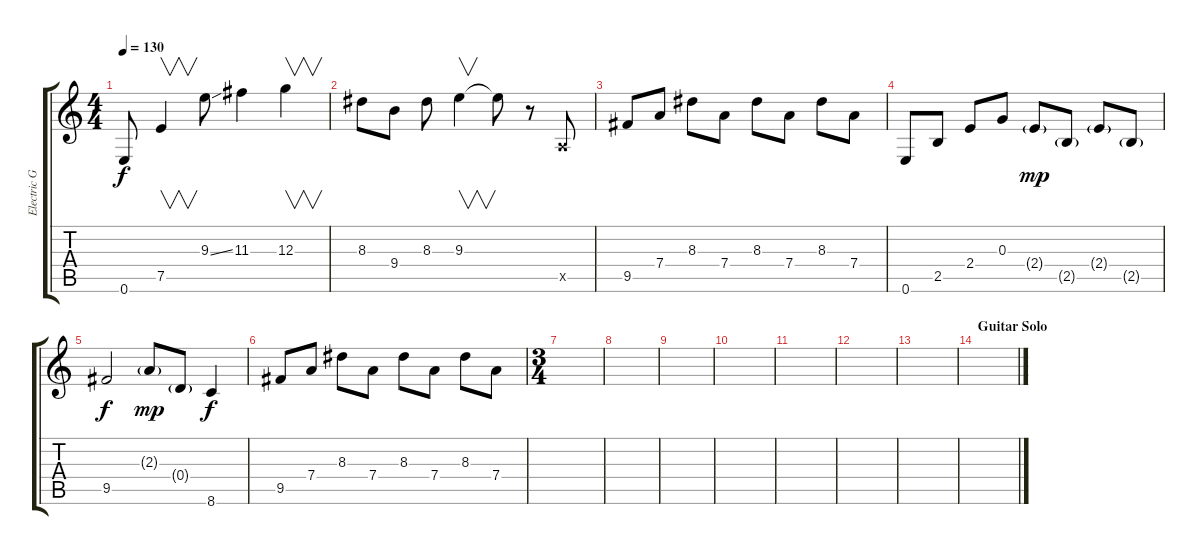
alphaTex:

\track ("Electric Guitar 2" "Electric G") {instrument electricguitarclean}
\staff {score tabs}
\tuning (E4 B3 G3 D3 A2 E2) {hide}
\ts (4 4)
\tempo 130
\tempo 120
\tempo 130
\clef g2
\ks c
0.6.8{dy f instrument electricguitarclean} 7.5.4{v} 9.3{ss}.8 11.3.4 12.3.4{v} |
8.3.8 9.4.8 8.3.8 9.3.4{v} 9.3{t}.8 r.8 0.5{x}.8 |
9.5.8 7.4.8 8.3.8 7.4.8 8.3.8 7.4.8 8.3.8 7.4.8 |
0.6.8 2.5.8 2.4.8 0.3.8 2.4{g}.8{dy mp} 2.5{g}.8 2.4{g}.8 2.5{g}.8 |
9.5.2{dy f} 2.3{g}.8{dy mp} 0.4{g}.8 8.6.4{dy f} |
9.5.8 7.4.8 8.3.8 7.4.8 8.3.8 7.4.8 8.3.8 7.4.8 |
\ts (3 4)
|
|
|
|
|
|
|
\section ("" "Guitar Solo")
